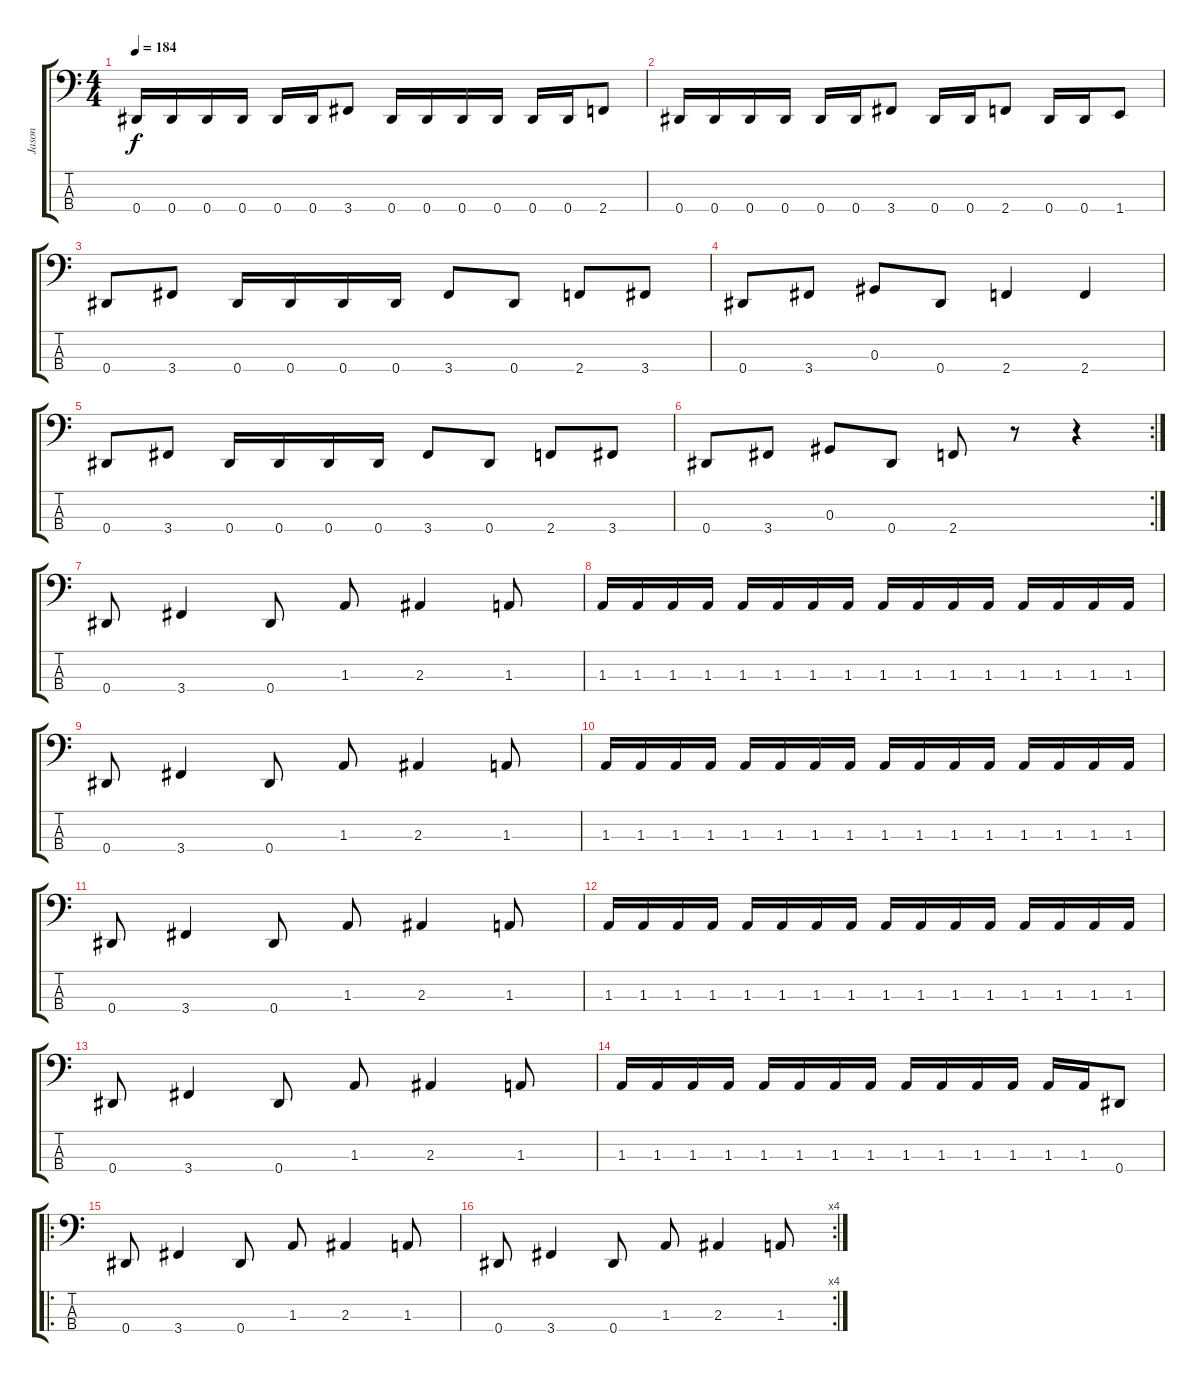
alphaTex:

\track ("Jason" "Jason") {instrument electricbasspick}
\staff {score tabs}
\tuning (Gb2 Db2 Ab1 Eb1) {hide}
\ts (4 4)
\tempo 184
\clef f4
\ks c
0.4.16{dy f} 0.4.16 0.4.16 0.4.16 0.4.16 0.4.16 3.4.8 0.4.16 0.4.16 0.4.16 0.4.16 0.4.16 0.4.16 2.4.8 |
0.4.16 0.4.16 0.4.16 0.4.16 0.4.16 0.4.16 3.4.8 0.4.16 0.4.16 2.4.8 0.4.16 0.4.16 1.4.8 |
0.4.8 3.4.8 0.4.16 0.4.16 0.4.16 0.4.16 3.4.8 0.4.8 2.4.8 3.4.8 |
0.4.8 3.4.8 0.3.8 0.4.8 2.4.4 2.4.4 |
0.4.8 3.4.8 0.4.16 0.4.16 0.4.16 0.4.16 3.4.8 0.4.8 2.4.8 3.4.8 |
\rc 2
0.4.8 3.4.8 0.3.8 0.4.8 2.4.8 r.8 r.4 |
0.4.8 3.4.4 0.4.8 1.3.8 2.3.4 1.3.8 |
1.3.16 1.3.16 1.3.16 1.3.16 1.3.16 1.3.16 1.3.16 1.3.16 1.3.16 1.3.16 1.3.16 1.3.16 1.3.16 1.3.16 1.3.16 1.3.16 |
0.4.8 3.4.4 0.4.8 1.3.8 2.3.4 1.3.8 |
1.3.16 1.3.16 1.3.16 1.3.16 1.3.16 1.3.16 1.3.16 1.3.16 1.3.16 1.3.16 1.3.16 1.3.16 1.3.16 1.3.16 1.3.16 1.3.16 |
0.4.8 3.4.4 0.4.8 1.3.8 2.3.4 1.3.8 |
1.3.16 1.3.16 1.3.16 1.3.16 1.3.16 1.3.16 1.3.16 1.3.16 1.3.16 1.3.16 1.3.16 1.3.16 1.3.16 1.3.16 1.3.16 1.3.16 |
0.4.8 3.4.4 0.4.8 1.3.8 2.3.4 1.3.8 |
1.3.16 1.3.16 1.3.16 1.3.16 1.3.16 1.3.16 1.3.16 1.3.16 1.3.16 1.3.16 1.3.16 1.3.16 1.3.16 1.3.16 0.4.8 |
\ro
0.4.8 3.4.4 0.4.8 1.3.8 2.3.4 1.3.8 |
\rc 4
0.4.8 3.4.4 0.4.8 1.3.8 2.3.4 1.3.8
